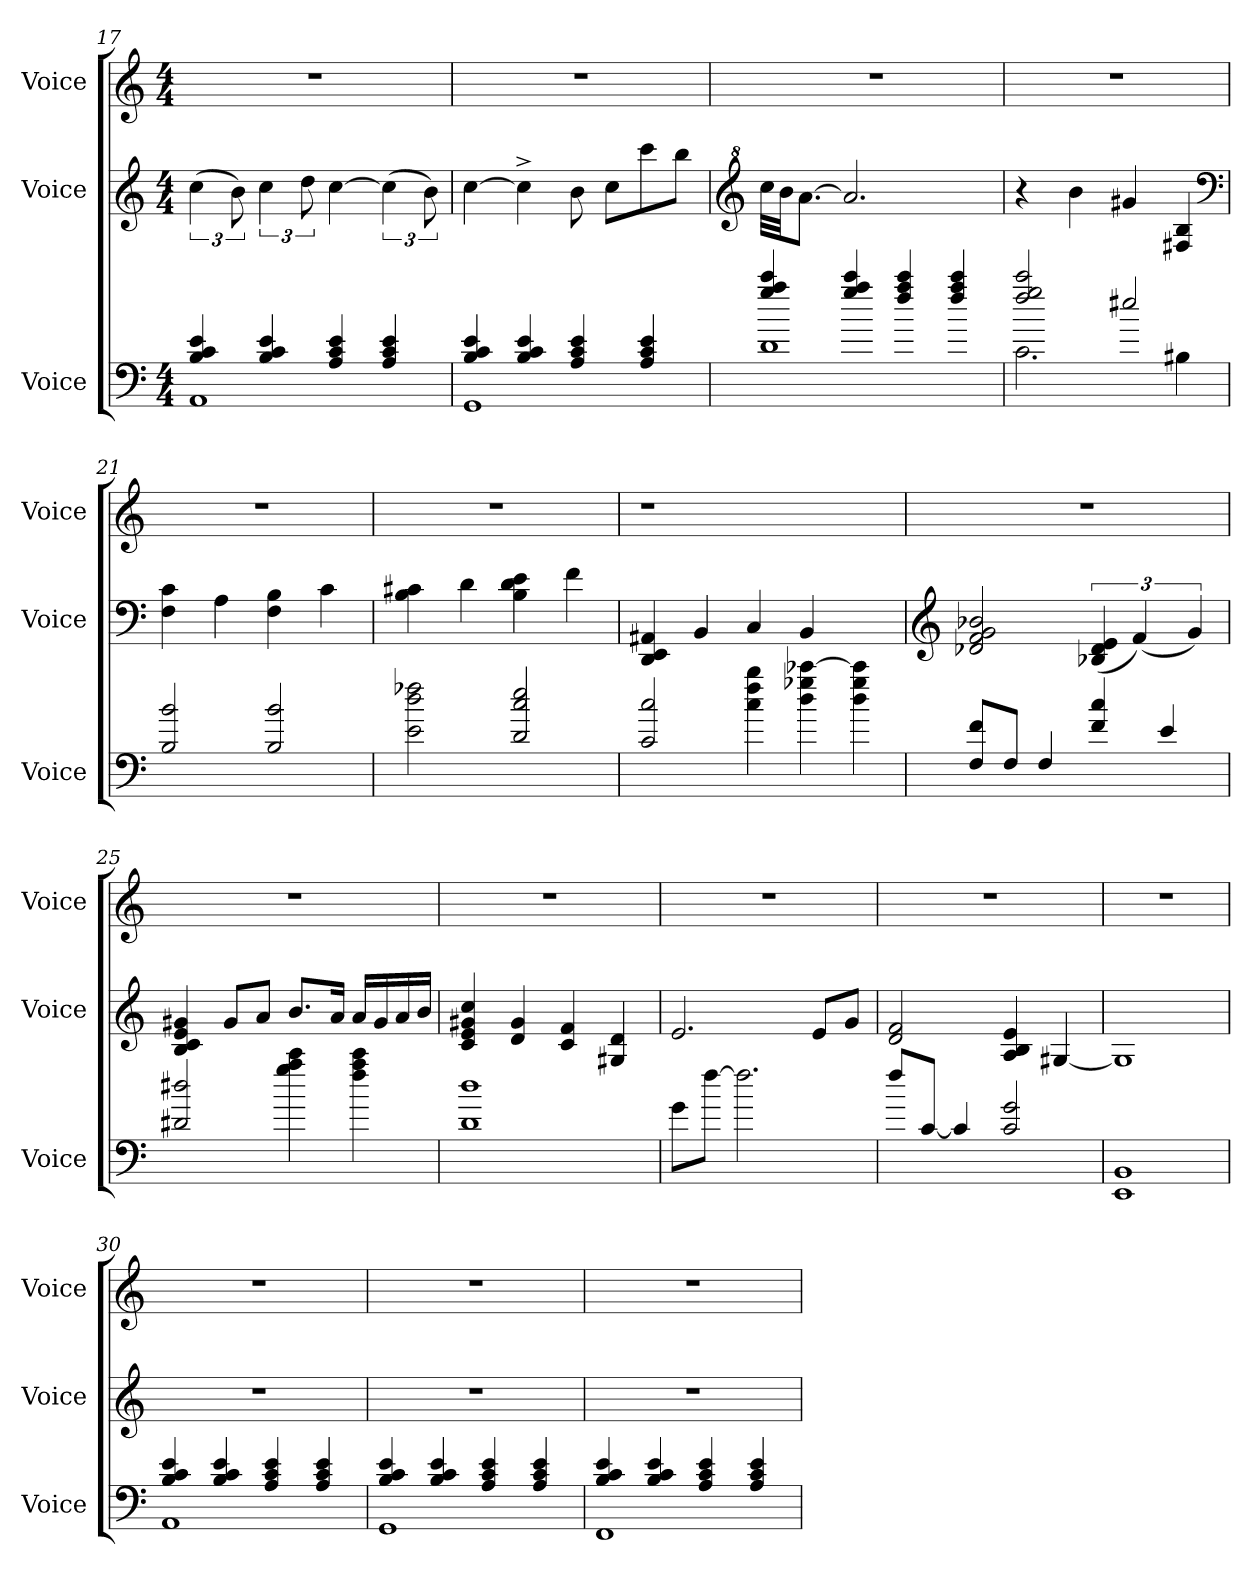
**kern	**kern	**kern
*part3	*part2	*part1
*staff3	*staff2	*staff1
*I"Voice	*I"Voice	*I"Voice
*I'Voice	*I'Voice	*I'Voice
*clefF4	*clefG2	*clefG2
*M4/4	*M4/4	*M4/4
=17	=17	=17
*^	*	*
4B/ 4c/ 4e/	1AA	(>6cc\	1r
.	.	12b\)	.
4B/ 4c/ 4e/	.	6cc\	.
.	.	12dd\	.
4A/ 4c/ 4e/	.	[>4cc\	.
4A/ 4c/ 4e/	.	(>6cc\]	.
.	.	12b\)	.
=18	=18	=18	=18
4B/ 4c/ 4e/	1GG	[>4cc\	1r
4B/ 4c/ 4e/	.	4cc^>\]	.
4A/ 4c/ 4e/	.	8b\	.
.	.	8cc\L	.
4A/ 4c/ 4e/	.	8ccc\	.
.	.	8bb\J	.
!!LO:PB:g=z
=19	=19	=19	=19
*	*	*clefG^2	*
4gg/ 4aa/ 4ccc/	1d	32ccc\LLL	1r
.	.	32bb\JJ	.
.	.	[>8.aa\J	.
4gg/ 4aa/ 4ccc/	.	2.aa/]	.
4ff/ 4aa/ 4ccc/	.	.	.
4ff/ 4aa/ 4ccc/	.	.	.
=20	=20	=20	=20
2ff/ 2gg/ 2ccc/	2.c\	4rbb	1r
.	.	4bb\	.
2ee#X/	.	4gg#X/	.
.	4B#X\	4f#X/ 4b/	.
*v	*v	*	*
*	*clefF4	*
=21	=21	=21
2B/ 2b/	4F\ 4c\	1r
.	4A\	.
2B/ 2b/	4F\ 4B\	.
.	4c\	.
=22	=22	=22
2e\ 2dd\ 2ff-X\	4B\ 4c#X\	1r
.	4d\	.
2d/ 2cc/ 2ee/	4B\ 4d\ 4e\	.
.	4f\	.
=23	=23	=23
2c/ 2cc/	(4DD/ 4EE/ 4AA#X/	1r
.	4BB/	.
4cc\ 4ff\ 4bb\	4C/	.
4dd\ 4gg-X\ [>4ccc-X\	4BB/	.
4dd\ 4gg-\ 4ccc-\]	4ryy	4ryy
!!LO:LB:g=z
=24	=24	=24
*	*clefG2	*
8F/ 8f/L	2d-X/ 2f/ 2g/ 2b-X/	1r
8F/J	.	.
4F/	.	.
4f/ 4cc/	(>6B-X/ 6d-/ 6e/	.
.	(>6f/)	.
4e/	.	.
.	6g/)	.
=25	=25	=25
2d#X/ 2dd#X/	4B/ 4c/ 4e/ 4g#X/	1r
.	8g#/L	.
.	8a/J	.
4gg\ 4aa\ 4ccc\	8.b/L	.
.	16a/Jk	.
4ff\ 4aa\ 4ccc\	16a/LL	.
.	16g#/	.
.	16a/	.
.	16b/JJ	.
=26	=26	=26
*^	*	*
1dd	1d	4c/ 4e/ 4g#X/ 4cc/	1r
.	.	4d/ 4g#/	.
.	.	4c/ 4f/	.
.	.	4G#X/ 4d/	.
*v	*v	*	*
=27	=27	=27
8g\L	2.e/	1r
[>8ff\J	.	.
2.ff\]	.	.
.	8e/L	.
.	8g/J	.
=28	=28	=28
8ff/L	2d/ 2f/	1r
[<8c/J	.	.
4c/]	.	.
2c/ 2g/	4A/ 4B/ 4e/	.
.	[<4G#X/	.
!!LO:LB:g=z
=29	=29	=29
*^	*	*
1BB	1EE	1G#]	1r
=30	=30	=30	=30
4B/ 4c/ 4e/	1AA	1rdd	1r
4B/ 4c/ 4e/	.	.	.
4A/ 4c/ 4e/	.	.	.
4A/ 4c/ 4e/	.	.	.
=31	=31	=31	=31
4B/ 4c/ 4e/	1GG	1rdd	1r
4B/ 4c/ 4e/	.	.	.
4A/ 4c/ 4e/	.	.	.
4A/ 4c/ 4e/	.	.	.
=32	=32	=32	=32
4B/ 4c/ 4e/	1FF	1rdd	1r
4B/ 4c/ 4e/	.	.	.
4A/ 4c/ 4e/	.	.	.
4A/ 4c/ 4e/	.	.	.
*v	*v	*	*
=	=	=
*-	*-	*-
